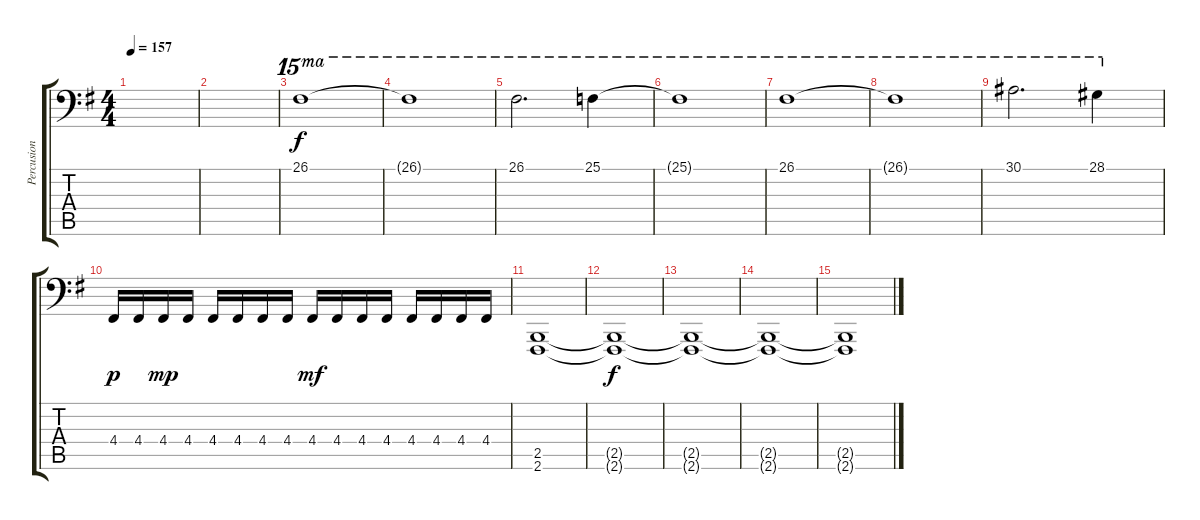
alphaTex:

\track ("Percusion" "Percusion") {instrument timpani}
\staff {score tabs}
\tuning (E3 B2 G2 D2 A1 E1) {hide}
\ts (4 4)
\tempo 157
\clef f4
\ks g
|
|
26.1.1{ot 15ma volume 14 instrument stringensemble2} |
26.1{t}.1{ot 15ma} |
26.1.2{d ot 15ma} 25.1.4{ot 15ma} |
25.1{t}.1{ot 15ma} |
26.1.1{ot 15ma} |
26.1{t}.1{ot 15ma} |
30.1.2{d ot 15ma} 28.1.4{ot 15ma} |
4.4.16{dy p volume 13 instrument timpani} 4.4.16 4.4.16{dy mp} 4.4.16 4.4.16 4.4.16 4.4.16 4.4.16 4.4.16{dy mf} 4.4.16 4.4.16 4.4.16 4.4.16 4.4.16 4.4.16 4.4.16 |
(2.5 2.6).1{volume 16 instrument vibraphone} |
(2.5{t} 2.6{t}).1{dy f} |
(2.5{t} 2.6{t}).1 |
(2.5{t} 2.6{t}).1 |
(2.5{t} 2.6{t}).1
